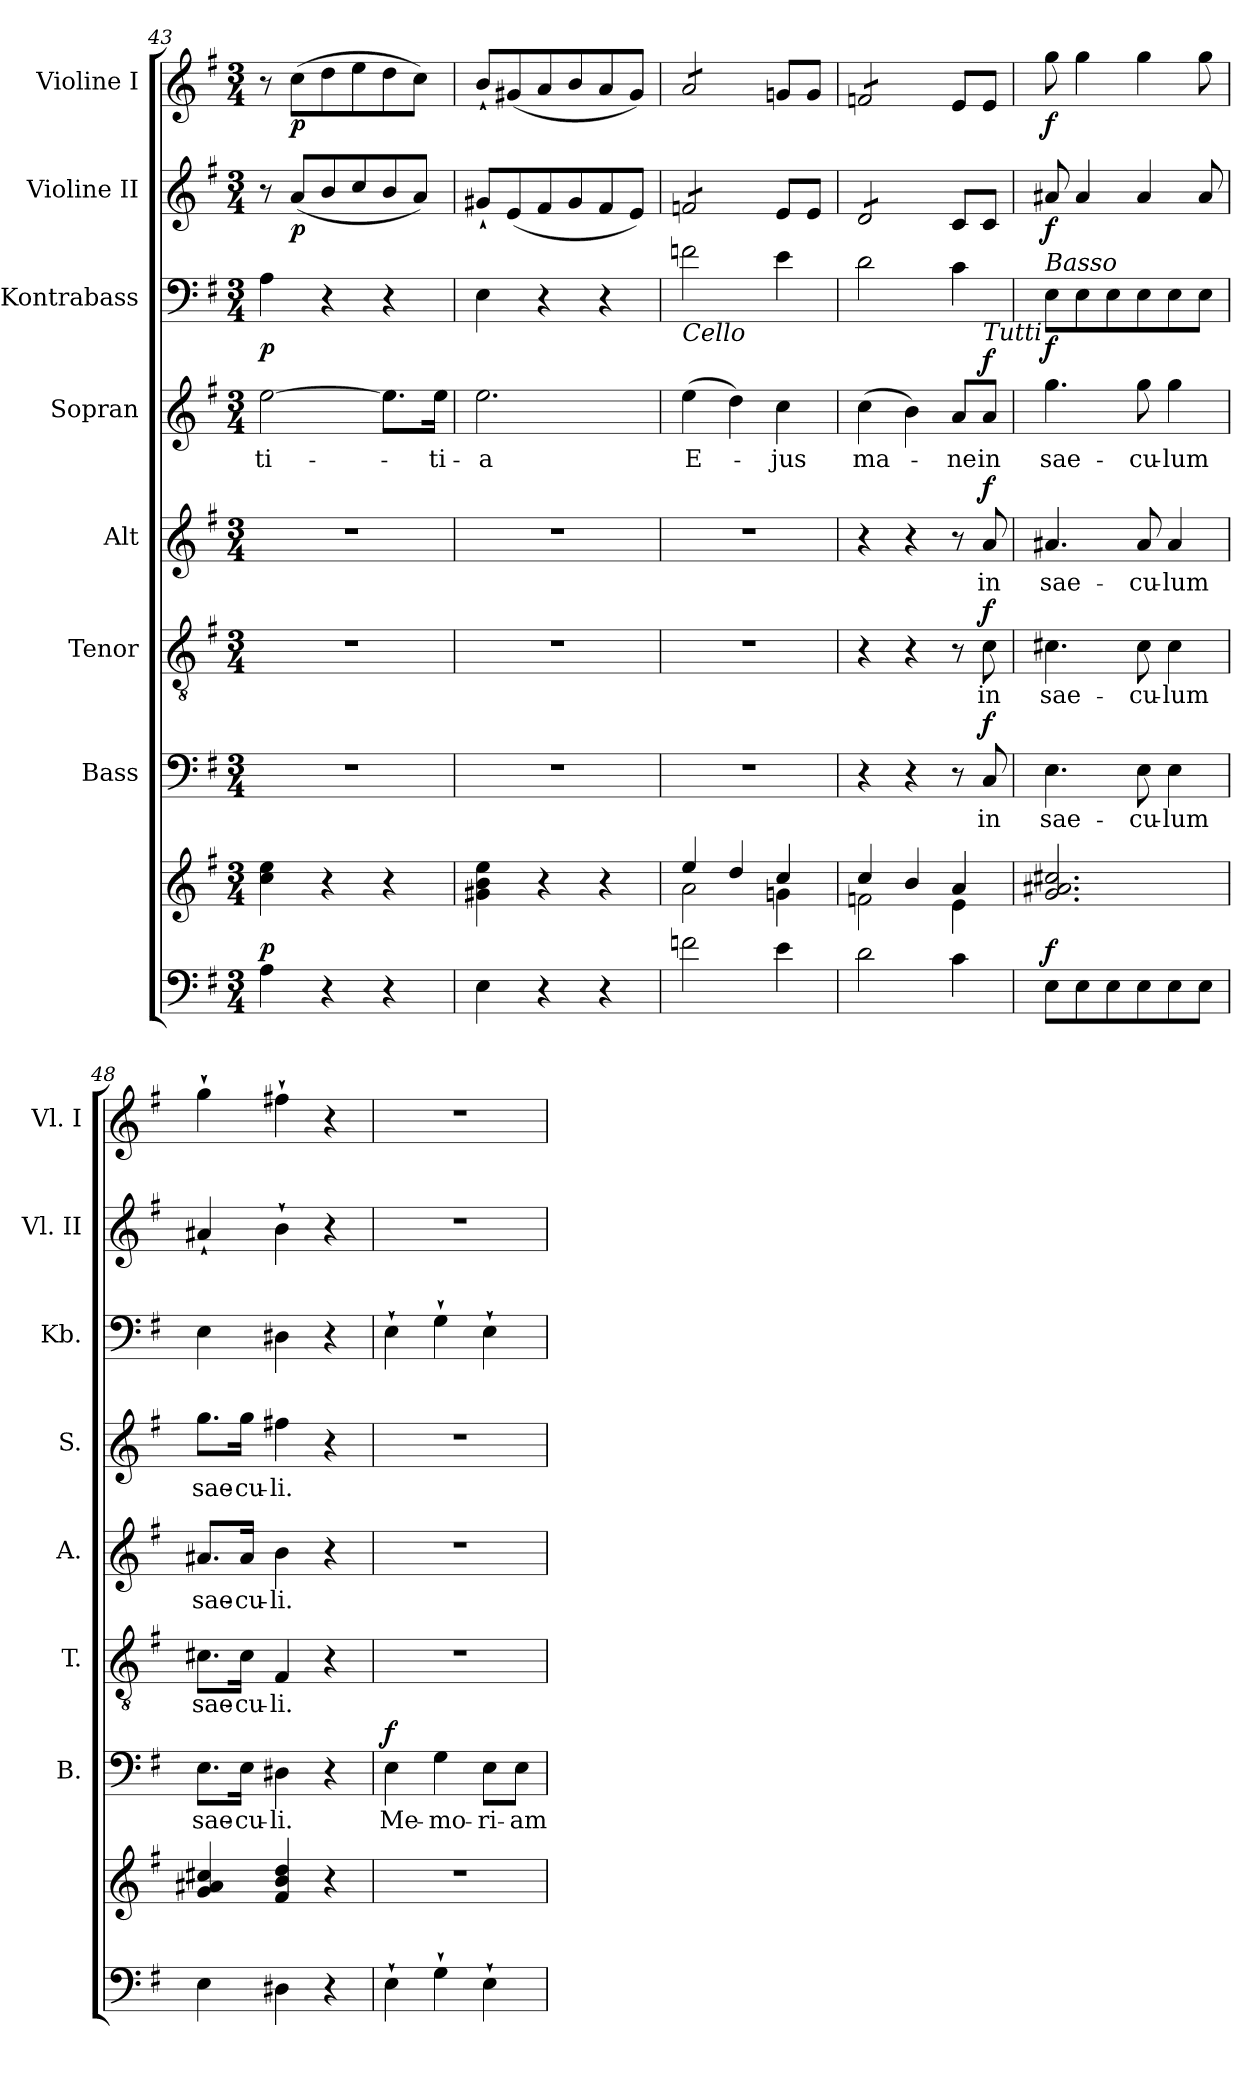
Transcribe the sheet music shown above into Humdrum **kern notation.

**kern	**kern	**dynam	**kern	**text	**dynam	**kern	**text	**dynam	**kern	**text	**dynam	**kern	**text	**dynam	**kern	**dynam	**kern	**dynam	**kern	**dynam
*part8	*part8	*part8	*part7	*part7	*part7	*part6	*part6	*part6	*part5	*part5	*part5	*part4	*part4	*part4	*part3	*part3	*part2	*part2	*part1	*part1
*staff9	*staff8	*staff8/9	*staff7	*staff7	*staff7	*staff6	*staff6	*staff6	*staff5	*staff5	*staff5	*staff4	*staff4	*staff4	*staff3	*staff3	*staff2	*staff2	*staff1	*staff1
*	*	*	*I"Bass	*	*	*I"Tenor	*	*	*I"Alt	*	*	*I"Sopran	*	*	*I"Kontrabass	*	*I"Violine II	*	*I"Violine I	*
*	*	*	*I'B.	*	*	*I'T.	*	*	*I'A.	*	*	*I'S.	*	*	*I'Kb.	*	*I'Vl. II	*	*I'Vl. I	*
!!LO:PB:g=z
*clefF4	*clefG2	*	*clefF4	*	*	*clefGv2	*	*	*clefG2	*	*	*clefG2	*	*	*clefF4	*	*clefG2	*	*clefG2	*
*	*	*	*	*	*	*	*	*	*	*	*	*	*	*	*ITrd7c12	*	*	*	*	*
*k[f#]	*k[f#]	*	*k[f#]	*	*	*k[f#]	*	*	*k[f#]	*	*	*k[f#]	*	*	*k[f#]	*	*k[f#]	*	*k[f#]	*
*G:	*G:	*	*G:	*	*	*G:	*	*	*G:	*	*	*G:	*	*	*G:	*	*G:	*	*G:	*
*M3/4	*M3/4	*	*M3/4	*	*	*M3/4	*	*	*M3/4	*	*	*M3/4	*	*	*M3/4	*	*M3/4	*	*M3/4	*
=43	=43	=43	=43	=43	=43	=43	=43	=43	=43	=43	=43	=43	=43	=43	=43	=43	=43	=43	=43	=43
!	!	!LO:DY:a=2	!	!	!	!	!	!	!	!	!	!	!LO:LY:b	!	!	!LO:DY:b	!	!	!	!
4A\	4cc\ 4ee\	p	2.r	.	.	2.r	.	.	2.r	.	.	[2ee\	-ti-	.	4AA\	p	8r	.	8r	.
!	!	!	!	!	!	!	!	!	!	!	!	!	!	!	!	!	!	!LO:DY:b	!	!LO:DY:b
.	.	.	.	.	.	.	.	.	.	.	.	.	.	.	.	.	(<8a/L	p	(>8cc\L	p
4r	4r	.	.	.	.	.	.	.	.	.	.	.	.	.	4r	.	8b/	.	8dd\	.
.	.	.	.	.	.	.	.	.	.	.	.	.	.	.	.	.	8cc/	.	8ee\	.
4r	4r	.	.	.	.	.	.	.	.	.	.	8.ee\L]	.	.	4r	.	8b/	.	8dd\	.
.	.	.	.	.	.	.	.	.	.	.	.	.	.	.	.	.	8a/J)	.	8cc\J)	.
!	!	!	!	!	!	!	!	!	!	!	!	!	!LO:LY:b	!	!	!	!	!	!	!
.	.	.	.	.	.	.	.	.	.	.	.	16ee\Jk	-ti-	.	.	.	.	.	.	.
=44	=44	=44	=44	=44	=44	=44	=44	=44	=44	=44	=44	=44	=44	=44	=44	=44	=44	=44	=44	=44
!	!	!	!	!	!	!	!	!	!	!	!	!	!LO:LY:b	!	!	!	!	!	!	!
4E\	4g#X\ 4b\ 4ee\	.	2.r	.	.	2.r	.	.	2.r	.	.	2.ee\	-a	.	4EE\	.	8g#X`</L	.	8b`</L	.
.	.	.	.	.	.	.	.	.	.	.	.	.	.	.	.	.	(<8e/	.	(<8g#X/	.
4r	4r	.	.	.	.	.	.	.	.	.	.	.	.	.	4r	.	8f#/	.	8a/	.
.	.	.	.	.	.	.	.	.	.	.	.	.	.	.	.	.	8g#/	.	8b/	.
4r	4r	.	.	.	.	.	.	.	.	.	.	.	.	.	4r	.	8f#/	.	8a/	.
.	.	.	.	.	.	.	.	.	.	.	.	.	.	.	.	.	8e/J)	.	8g#/J)	.
=45	=45	=45	=45	=45	=45	=45	=45	=45	=45	=45	=45	=45	=45	=45	=45	=45	=45	=45	=45	=45
*	*^	*	*	*	*	*	*	*	*	*	*	*	*	*	*	*	*	*	*	*
!	!	!	!	!	!	!	!	!	!	!	!	!	!	!	!	!LO:TX:b:i:t=Cello	!	!	!	!	!
!	!	!	!	!	!	!	!	!	!	!	!	!	!	!LO:LY:b	!	!	!	!	!	!	!
*	*	*	*	*	*	*	*	*	*	*	*	*	*	*	*	*	*	*tremolo	*	*	*
*	*	*	*	*	*	*	*	*	*	*	*	*	*	*	*	*	*	*	*	*tremolo	*
2fn\	4ee/	2a\	.	2.r	.	.	2.r	.	.	2.r	.	.	(>4ee\	E-	.	2Fn\	.	8fn/L	.	8a/L	.
.	.	.	.	.	.	.	.	.	.	.	.	.	.	.	.	.	.	8fn/	.	8a/	.
.	4dd/	.	.	.	.	.	.	.	.	.	.	.	4dd\)	.	.	.	.	8fn/	.	8a/	.
.	.	.	.	.	.	.	.	.	.	.	.	.	.	.	.	.	.	8fn/J	.	8a/J	.
*	*	*	*	*	*	*	*	*	*	*	*	*	*	*	*	*	*	*	*	*Xtremolo	*
*	*	*	*	*	*	*	*	*	*	*	*	*	*	*	*	*	*	*Xtremolo	*	*	*
!	!	!	!	!	!	!	!	!	!	!	!	!	!	!LO:LY:b	!	!	!	!	!	!	!
4e\	4cc/	4gn\	.	.	.	.	.	.	.	.	.	.	4cc\	-jus	.	4E\	.	8e/L	.	8gn/L	.
.	.	.	.	.	.	.	.	.	.	.	.	.	.	.	.	.	.	8e/J	.	8g/J	.
=46	=46	=46	=46	=46	=46	=46	=46	=46	=46	=46	=46	=46	=46	=46	=46	=46	=46	=46	=46	=46	=46
!	!	!	!	!	!	!	!	!	!	!	!	!	!	!LO:LY:b	!	!	!	!	!	!	!
*	*	*	*	*	*	*	*	*	*	*	*	*	*	*	*	*	*	*tremolo	*	*	*
*	*	*	*	*	*	*	*	*	*	*	*	*	*	*	*	*	*	*	*	*tremolo	*
2d\	4cc/	2fn\	.	4r	.	.	4r	.	.	4r	.	.	(>4cc\	ma-	.	2D\	.	8d/L	.	8fn/L	.
.	.	.	.	.	.	.	.	.	.	.	.	.	.	.	.	.	.	8d/	.	8fn/	.
.	4b/	.	.	4r	.	.	4r	.	.	4r	.	.	4b\)	.	.	.	.	8d/	.	8fn/	.
.	.	.	.	.	.	.	.	.	.	.	.	.	.	.	.	.	.	8d/J	.	8fn/J	.
*	*	*	*	*	*	*	*	*	*	*	*	*	*	*	*	*	*	*	*	*Xtremolo	*
*	*	*	*	*	*	*	*	*	*	*	*	*	*	*	*	*	*	*Xtremolo	*	*	*
!	!	!	!	!	!	!	!	!	!	!	!	!	!	!LO:LY:b	!	!	!	!	!	!	!
4c\	4a/	4e\	.	8r	.	.	8r	.	.	8r	.	.	8a/L	-ne	.	4C\	.	8c/L	.	8e/L	.
!	!	!	!	!	!	!	!	!	!	!	!	!	!LO:TX:a:i:t=Tutti	!	!	!	!	!	!	!	!
!	!	!	!	!	!LO:LY:b	!LO:DY:a	!	!LO:LY:b	!LO:DY:a	!	!LO:LY:b	!LO:DY:a	!	!LO:LY:b	!LO:DY:a	!	!	!	!	!	!
.	.	.	.	8C/	in	f	8c\	in	f	8a/	in	f	8a/J	in	f	.	.	8c/J	.	8e/J	.
*	*v	*v	*	*	*	*	*	*	*	*	*	*	*	*	*	*	*	*	*	*	*
=47	=47	=47	=47	=47	=47	=47	=47	=47	=47	=47	=47	=47	=47	=47	=47	=47	=47	=47	=47	=47
!	!	!	!	!	!	!	!	!	!	!	!	!	!	!	!LO:TX:a:i:t=Basso	!	!	!	!	!
!	!	!LO:DY:a=2	!	!LO:LY:b	!	!	!LO:LY:b	!	!	!LO:LY:b	!	!	!LO:LY:b	!	!	!LO:DY:b	!	!LO:DY:b	!	!LO:DY:b
8E\L	2.g/ 2.a#X/ 2.cc#X/	f	4.E\	sae-	.	4.c#X\	sae-	.	4.a#X/	sae-	.	4.gg\	sae-	.	8EE\L	f	8a#X/	f	8gg\	f
8E\	.	.	.	.	.	.	.	.	.	.	.	.	.	.	8EE\	.	4a#/	.	4gg\	.
8E\	.	.	.	.	.	.	.	.	.	.	.	.	.	.	8EE\	.	.	.	.	.
!	!	!	!	!LO:LY:b	!	!	!LO:LY:b	!	!	!LO:LY:b	!	!	!LO:LY:b	!	!	!	!	!	!	!
8E\	.	.	8E\	-cu-	.	8c#\	-cu-	.	8a#/	-cu-	.	8gg\	-cu-	.	8EE\	.	4a#/	.	4gg\	.
!	!	!	!	!LO:LY:b	!	!	!LO:LY:b	!	!	!LO:LY:b	!	!	!LO:LY:b	!	!	!	!	!	!	!
8E\	.	.	4E\	-lum	.	4c#\	-lum	.	4a#/	-lum	.	4gg\	-lum	.	8EE\	.	.	.	.	.
8E\J	.	.	.	.	.	.	.	.	.	.	.	.	.	.	8EE\J	.	8a#/	.	8gg\	.
=48	=48	=48	=48	=48	=48	=48	=48	=48	=48	=48	=48	=48	=48	=48	=48	=48	=48	=48	=48	=48
!	!	!	!	!LO:LY:b	!	!	!LO:LY:b	!	!	!LO:LY:b	!	!	!LO:LY:b	!	!	!	!	!	!	!
4E\	4g/ 4a#X/ 4cc#X/	.	8.E\L	sae-	.	8.c#X\L	sae-	.	8.a#X/L	sae-	.	8.gg\L	sae-	.	4EE\	.	4a#X`</	.	4gg`>\	.
!	!	!	!	!LO:LY:b	!	!	!LO:LY:b	!	!	!LO:LY:b	!	!	!LO:LY:b	!	!	!	!	!	!	!
.	.	.	16E\Jk	-cu-	.	16c#\Jk	-cu-	.	16a#/Jk	-cu-	.	16gg\Jk	-cu-	.	.	.	.	.	.	.
!	!	!	!	!LO:LY:b	!	!	!LO:LY:b	!	!	!LO:LY:b	!	!	!LO:LY:b	!	!	!	!	!	!	!
4D#X\	4f#/ 4b/ 4dd/	.	4D#X\	-li.	.	4F#/	-li.	.	4b\	-li.	.	4ff#X\	-li.	.	4DD#X\	.	4b`>\	.	4ff#X`>\	.
4r	4r	.	4r	.	.	4r	.	.	4r	.	.	4r	.	.	4r	.	4r	.	4r	.
=49	=49	=49	=49	=49	=49	=49	=49	=49	=49	=49	=49	=49	=49	=49	=49	=49	=49	=49	=49	=49
!	!	!	!	!LO:LY:b	!LO:DY:a	!	!	!	!	!	!	!	!	!	!	!	!	!	!	!
4E`>\	2.r	.	4E\	Me-	f	2.r	.	.	2.r	.	.	2.r	.	.	4EE`>\	.	2.r	.	2.r	.
!	!	!	!	!LO:LY:b	!	!	!	!	!	!	!	!	!	!	!	!	!	!	!	!
4G`>\	.	.	4G\	-mo-	.	.	.	.	.	.	.	.	.	.	4GG`>\	.	.	.	.	.
!	!	!	!	!LO:LY:b	!	!	!	!	!	!	!	!	!	!	!	!	!	!	!	!
4E`>\	.	.	8E\L	-ri-	.	.	.	.	.	.	.	.	.	.	4EE`>\	.	.	.	.	.
!	!	!	!	!LO:LY:b	!	!	!	!	!	!	!	!	!	!	!	!	!	!	!	!
.	.	.	8E\J	-am	.	.	.	.	.	.	.	.	.	.	.	.	.	.	.	.
=	=	=	=	=	=	=	=	=	=	=	=	=	=	=	=	=	=	=	=	=
*-	*-	*-	*-	*-	*-	*-	*-	*-	*-	*-	*-	*-	*-	*-	*-	*-	*-	*-	*-	*-
